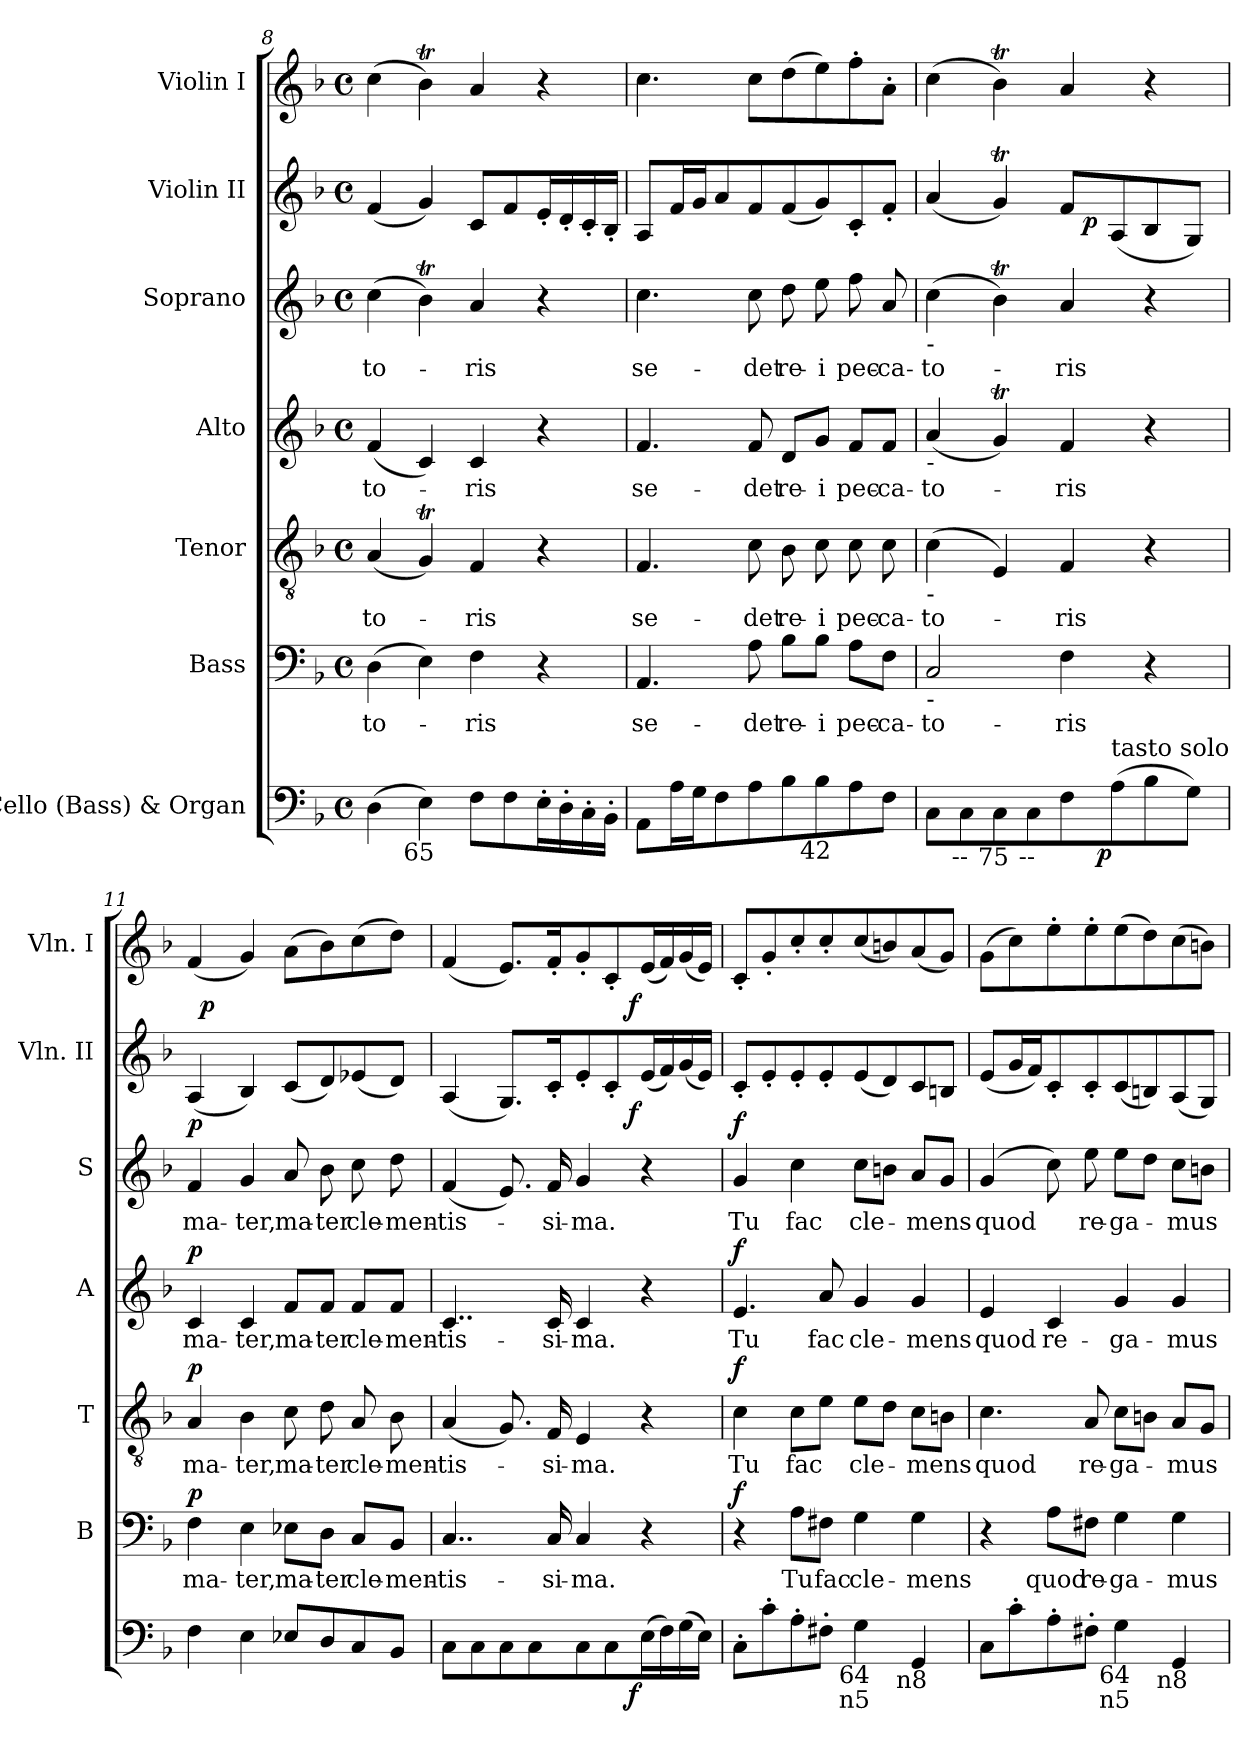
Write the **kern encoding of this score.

**kern	**dynam	**kern	**text	**dynam	**kern	**text	**dynam	**kern	**text	**dynam	**kern	**text	**dynam	**kern	**dynam	**kern	**dynam
*part7	*part7	*part6	*part6	*part6	*part5	*part5	*part5	*part4	*part4	*part4	*part3	*part3	*part3	*part2	*part2	*part1	*part1
*staff7	*staff7	*staff6	*staff6	*staff6	*staff5	*staff5	*staff5	*staff4	*staff4	*staff4	*staff3	*staff3	*staff3	*staff2	*staff2	*staff1	*staff1
*I"'Cello (Bass) & Organ	*	*I"Bass	*	*	*I"Tenor	*	*	*I"Alto	*	*	*I"Soprano	*	*	*I"Violin II	*	*I"Violin I	*
*	*	*I'B	*	*	*I'T	*	*	*I'A	*	*	*I'S	*	*	*I'Vln. II	*	*I'Vln. I	*
*clefF4	*	*clefF4	*	*	*clefGv2	*	*	*clefG2	*	*	*clefG2	*	*	*clefG2	*	*clefG2	*
*k[b-]	*	*k[b-]	*	*	*k[b-]	*	*	*k[b-]	*	*	*k[b-]	*	*	*k[b-]	*	*k[b-]	*
*F:	*	*F:	*	*	*F:	*	*	*F:	*	*	*F:	*	*	*F:	*	*F:	*
*M4/4	*	*M4/4	*	*	*M4/4	*	*	*M4/4	*	*	*M4/4	*	*	*M4/4	*	*M4/4	*
*met(c)	*	*met(c)	*	*	*met(c)	*	*	*met(c)	*	*	*met(c)	*	*	*met(c)	*	*met(c)	*
=8	=8	=8	=8	=8	=8	=8	=8	=8	=8	=8	=8	=8	=8	=8	=8	=8	=8
!	!	!	!LO:LY:b	!	!	!LO:LY:b	!	!	!LO:LY:b	!	!	!LO:LY:b	!	!	!	!	!
(>4D\	.	(>4D\	-to-	.	(<4A/	-to-	.	(<4f/	-to-	.	(>4cc\	-to-	.	(<4f/	.	(>4cc\	.
!LO:TX:b:cj:t=65	!	!	!	!	!	!	!	!	!	!	!	!	!	!	!	!	!
4E\)	.	4E\)	.	.	4GT/)	.	.	4c/)	.	.	4b-T\)	.	.	4g/)	.	4b-T\)	.
!	!	!	!LO:LY:b	!	!	!LO:LY:b	!	!	!LO:LY:b	!	!	!LO:LY:b	!	!	!	!	!
8F\L	.	4F\	-ris	.	4F/	-ris	.	4c/	-ris	.	4a/	-ris	.	8c/L	.	4a/	.
8F\	.	.	.	.	.	.	.	.	.	.	.	.	.	8f/	.	.	.
16E'>\L	.	4r	.	.	4r	.	.	4r	.	.	4r	.	.	16e'</L	.	4r	.
16D'>\	.	.	.	.	.	.	.	.	.	.	.	.	.	16d'</	.	.	.
16C'>\	.	.	.	.	.	.	.	.	.	.	.	.	.	16c'</	.	.	.
16BB-'>\JJ	.	.	.	.	.	.	.	.	.	.	.	.	.	16B-'</JJ	.	.	.
=9	=9	=9	=9	=9	=9	=9	=9	=9	=9	=9	=9	=9	=9	=9	=9	=9	=9
!	!	!	!LO:LY:b	!	!	!LO:LY:b	!	!	!LO:LY:b	!	!	!LO:LY:b	!	!	!	!	!
8AA\L	.	4.AA/	se-	.	4.F/	se-	.	4.f/	se-	.	4.cc\	se-	.	8A/L	.	4.cc\	.
16A\L	.	.	.	.	.	.	.	.	.	.	.	.	.	16f/L	.	.	.
16G\J	.	.	.	.	.	.	.	.	.	.	.	.	.	16g/J	.	.	.
8F\	.	.	.	.	.	.	.	.	.	.	.	.	.	8a/	.	.	.
!	!	!	!LO:LY:b	!	!	!LO:LY:b	!	!	!LO:LY:b	!	!	!LO:LY:b	!	!	!	!	!
8A\	.	8A\	-det	.	8c\	-det	.	8f/	-det	.	8cc\	-det	.	8f/	.	8cc\L	.
!	!	!	!LO:LY:b	!	!	!LO:LY:b	!	!	!LO:LY:b	!	!	!LO:LY:b	!	!	!	!	!
8B-\	.	8B-\L	re-	.	8B-\	re-	.	8d/L	re-	.	8dd\	re-	.	(<8f/	.	(>8dd\	.
!LO:TX:b:cj:t=42	!	!	!	!	!	!	!	!	!	!	!	!	!	!	!	!	!
!	!	!	!LO:LY:b	!	!	!LO:LY:b	!	!	!LO:LY:b	!	!	!LO:LY:b	!	!	!	!	!
8B-\	.	8B-\J	-i	.	8c\	-i	.	8g/J	-i	.	8ee\	-i	.	8g/)	.	8ee\)	.
!	!	!	!LO:LY:b	!	!	!LO:LY:b	!	!	!LO:LY:b	!	!	!LO:LY:b	!	!	!	!	!
8A\	.	8A\L	pec-	.	8c\	pec-	.	8f/L	pec-	.	8ff\	pec-	.	8c'</	.	8ff'>\	.
!	!	!	!LO:LY:b	!	!	!LO:LY:b	!	!	!LO:LY:b	!	!	!LO:LY:b	!	!	!	!	!
8F\J	.	8F\J	-ca-	.	8c\	-ca-	.	8f/J	-ca-	.	8a/	-ca-	.	8f'</J	.	8a'>\J	.
!!LO:LB:g=z
=10	=10	=10	=10	=10	=10	=10	=10	=10	=10	=10	=10	=10	=10	=10	=10	=10	=10
!	!	!	!	!	!	!	!	!	!	!	!LO:TX:b:t=-	!	!	!	!	!	!
!	!	!	!	!	!	!	!	!LO:TX:b:t=-	!	!	!	!	!	!	!	!	!
!	!	!	!	!	!LO:TX:b:t=-	!	!	!	!	!	!	!	!	!	!	!	!
!	!	!LO:TX:b:t=-	!	!	!	!	!	!	!	!	!	!	!	!	!	!	!
!LO:TX:b:cj:t=86	!	!	!	!	!	!	!	!	!	!	!	!	!	!	!	!	!
!	!	!	!LO:LY:b	!	!	!LO:LY:b	!	!	!LO:LY:b	!	!	!LO:LY:b	!	!	!	!	!
*^	*	*	*	*	*	*	*	*	*	*	*	*	*	*^	*	*	*
8C\L	2ryy	.	2C/	-to-	.	(>4c\	-to-	.	(<4a/	-to-	.	(>4cc\	-to-	.	(<4a/	2ryy	.	(>4cc\	.
!LO:TX:b:cj:t=--	!	!	!	!	!	!	!	!	!	!	!	!	!	!	!	!	!	!	!
8C\	.	.	.	.	.	.	.	.	.	.	.	.	.	.	.	.	.	.	.
!LO:TX:b:cj:t=75	!	!	!	!	!	!	!	!	!	!	!	!	!	!	!	!	!	!	!
8C\	.	.	.	.	.	4E/)	.	.	4gT/)	.	.	4b-T\)	.	.	4gT/)	.	.	4b-T\)	.
!LO:TX:b:cj:t=--	!	!	!	!	!	!	!	!	!	!	!	!	!	!	!	!	!	!	!
8C\	.	.	.	.	.	.	.	.	.	.	.	.	.	.	.	.	.	.	.
!	!	!	!	!LO:LY:b	!	!	!LO:LY:b	!	!	!LO:LY:b	!	!	!LO:LY:b	!	!	!	!	!	!
8F\	16.ryy	.	4F\	-ris	.	4F/	-ris	.	4f/	-ris	.	4a/	-ris	.	8f/L	16ryy	.	4a/	.
!	!	!	!	!	!	!	!	!	!	!	!	!	!	!	!	!	!LO:DY:b	!	!
.	.	.	.	.	.	.	.	.	.	.	.	.	.	.	.	4..ryy	p	.	.
!	!	!LO:DY:b	!	!	!	!	!	!	!	!	!	!	!	!	!	!	!	!	!
.	4ryy	p	.	.	.	.	.	.	.	.	.	.	.	.	.	.	.	.	.
!LO:TX:a:t=tasto solo	!	!	!	!	!	!	!	!	!	!	!	!	!	!	!	!	!	!	!
(>8A\	.	.	.	.	.	.	.	.	.	.	.	.	.	.	(<8A/	.	.	.	.
8B-\	.	.	4r	.	.	4r	.	.	4r	.	.	4r	.	.	8B-/	.	.	4r	.
.	8ryy	.	.	.	.	.	.	.	.	.	.	.	.	.	.	.	.	.	.
8G\J)	.	.	.	.	.	.	.	.	.	.	.	.	.	.	8G/J)	.	.	.	.
.	32ryy	.	.	.	.	.	.	.	.	.	.	.	.	.	.	.	.	.	.
=11	=11	=11	=11	=11	=11	=11	=11	=11	=11	=11	=11	=11	=11	=11	=11	=11	=11	=11	=11
!	!	!	!	!LO:LY:b	!LO:DY:b	!	!LO:LY:b	!LO:DY:b	!	!LO:LY:b	!LO:DY:b	!	!LO:LY:b	!LO:DY:b	!	!	!	!	!
*v	*v	*	*	*	*	*	*	*	*	*	*	*	*	*	*v	*v	*	*^	*
4F\	.	4F\	ma-	p	4A/	ma-	p	4c/	ma-	p	4f/	ma-	p	(<4A/	.	(<4f/	32ryy	.
!	!	!	!	!	!	!	!	!	!	!	!	!	!	!	!	!	!	!LO:DY:b
.	.	.	.	.	.	.	.	.	.	.	.	.	.	.	.	.	2ryy	p
!	!	!	!LO:LY:b	!	!	!LO:LY:b	!	!	!LO:LY:b	!	!	!LO:LY:b	!	!	!	!	!	!
4E\	.	4E\	-ter,	.	4B-\	-ter,	.	4c/	-ter,	.	4g/	-ter,	.	4B-/)	.	4g/)	.	.
!	!	!	!LO:LY:b	!	!	!LO:LY:b	!	!	!LO:LY:b	!	!	!LO:LY:b	!	!	!	!	!	!
8E-X/L	.	8E-X\L	ma-	.	8c\	ma-	.	8f/L	ma-	.	8a/	ma-	.	(<8c/L	.	(>8a\L	.	.
.	.	.	.	.	.	.	.	.	.	.	.	.	.	.	.	.	4...ryy	.
!	!	!	!LO:LY:b	!	!	!LO:LY:b	!	!	!LO:LY:b	!	!	!LO:LY:b	!	!	!	!	!	!
8D/	.	8D\J	-ter	.	8d\	-ter	.	8f/J	-ter	.	8b-\	-ter	.	8d/)	.	8b-\)	.	.
!	!	!	!LO:LY:b	!	!	!LO:LY:b	!	!	!LO:LY:b	!	!	!LO:LY:b	!	!	!	!	!	!
8C/	.	8C/L	cle-	.	8A/	cle-	.	8f/L	cle-	.	8cc\	cle-	.	(<8e-X/	.	(>8cc\	.	.
!	!	!	!LO:LY:b	!	!	!LO:LY:b	!	!	!LO:LY:b	!	!	!LO:LY:b	!	!	!	!	!	!
8BB-/J	.	8BB-/J	-men-	.	8B-\	-men-	.	8f/J	-men-	.	8dd\	-men-	.	8d/J)	.	8dd\J)	.	.
=12	=12	=12	=12	=12	=12	=12	=12	=12	=12	=12	=12	=12	=12	=12	=12	=12	=12	=12
!	!	!	!LO:LY:b	!	!	!LO:LY:b	!	!	!LO:LY:b	!	!	!LO:LY:b	!	!	!	!	!	!
*^	*	*	*	*	*	*	*	*	*	*	*	*	*	*^	*	*	*	*
8C\L	2ryy	.	4..C/	-tis-	.	(<4A/	-tis-	.	4..c/	-tis-	.	(<4f/	-tis-	.	(<4A/	2ryy	.	(<4f/	2ryy	.
8C\	.	.	.	.	.	.	.	.	.	.	.	.	.	.	.	.	.	.	.	.
8C\	.	.	.	.	.	8.G/)	.	.	.	.	.	8.e/)	.	.	8.G/L)	.	.	8.e/L)	.	.
8C\	.	.	.	.	.	.	.	.	.	.	.	.	.	.	.	.	.	.	.	.
!	!	!	!	!LO:LY:b	!	!	!LO:LY:b	!	!	!LO:LY:b	!	!	!LO:LY:b	!	!	!	!	!	!	!
.	.	.	16C/	-si-	.	16F/	-si-	.	16c/	-si-	.	16f/	-si-	.	16c'</k	.	.	16f'</k	.	.
!	!	!	!	!LO:LY:b	!	!	!LO:LY:b	!	!	!LO:LY:b	!	!	!LO:LY:b	!	!	!	!	!	!	!
8C\	8..ryy	.	4C/	-ma.	.	4E/	-ma.	.	4c/	-ma.	.	4g/	-ma.	.	8e'</	8..ryy	.	8g'</	8..ryy	.
8C\	.	.	.	.	.	.	.	.	.	.	.	.	.	.	8c'</	.	.	8c'</	.	.
!	!	!LO:DY:b	!	!	!	!	!	!	!	!	!	!	!	!	!	!	!LO:DY:b	!	!	!LO:DY:b
.	4ryy	f	.	.	.	.	.	.	.	.	.	.	.	.	.	4ryy	f	.	4ryy	f
(>16E\L	.	.	4r	.	.	4r	.	.	4r	.	.	4r	.	.	(<16e/L	.	.	(<16e/L	.	.
16F\)	.	.	.	.	.	.	.	.	.	.	.	.	.	.	16f/)	.	.	16f/)	.	.
(>16G\	.	.	.	.	.	.	.	.	.	.	.	.	.	.	(<16g/	.	.	(<16g/	.	.
16E\JJ)	.	.	.	.	.	.	.	.	.	.	.	.	.	.	16e/JJ)	.	.	16e/JJ)	.	.
.	32ryy	.	.	.	.	.	.	.	.	.	.	.	.	.	.	32ryy	.	.	32ryy	.
=13	=13	=13	=13	=13	=13	=13	=13	=13	=13	=13	=13	=13	=13	=13	=13	=13	=13	=13	=13	=13
!	!	!	!	!	!LO:DY:b	!	!LO:LY:b	!LO:DY:b	!	!LO:LY:b	!LO:DY:b	!	!LO:LY:b	!LO:DY:b	!	!	!	!	!	!
*	*	*	*	*	*	*	*	*	*	*	*	*	*	*	*v	*v	*	*	*	*
*v	*v	*	*	*	*	*	*	*	*	*	*	*	*	*	*	*	*v	*v	*
8C'>\L	.	4r	.	f	4c\	Tu	f	4.e/	Tu	f	4g/	Tu	f	8c'</L	.	8c'</L	.
8c'>\	.	.	.	.	.	.	.	.	.	.	.	.	.	8e'</	.	8g'</	.
!	!	!	!LO:LY:b	!	!	!LO:LY:b	!	!	!	!	!	!LO:LY:b	!	!	!	!	!
8A'>\	.	8A\L	Tu	.	8c\L	fac	.	.	.	.	4cc\	fac	.	8e'</	.	8cc'</	.
!	!	!	!LO:LY:b	!	!	!	!	!	!LO:LY:b	!	!	!	!	!	!	!	!
8F#X'>\J	.	8F#X\J	fac	.	8e\J	.	.	8a/	fac	.	.	.	.	8e'</	.	8cc'</	.
!LO:TX:b:cj:t=64	!	!	!	!	!	!	!	!	!	!	!	!	!	!	!	!	!
!LO:TX:b:cj:t=n5	!	!	!	!	!	!	!	!	!	!	!	!	!	!	!	!	!
!	!	!	!LO:LY:b	!	!	!LO:LY:b	!	!	!LO:LY:b	!	!	!LO:LY:b	!	!	!	!	!
4G\	.	4G\	cle-	.	8e\L	cle-	.	4g/	cle-	.	8cc\L	cle-	.	(<8e/	.	(<8cc/	.
.	.	.	.	.	8d\J	.	.	.	.	.	8bn\J	.	.	8d/)	.	8bn/)	.
!LO:TX:b:cj:t=n8	!	!	!	!	!	!	!	!	!	!	!	!	!	!	!	!	!
!	!	!	!LO:LY:b	!	!	!LO:LY:b	!	!	!LO:LY:b	!	!	!LO:LY:b	!	!	!	!	!
4GG/	.	4G\	-mens	.	8c\L	-mens	.	4g/	-mens	.	8a/L	-mens	.	(<8c/	.	(<8a/	.
.	.	.	.	.	8Bn\J	.	.	.	.	.	8g/J	.	.	8Bn/J	.	8g/J)	.
=14	=14	=14	=14	=14	=14	=14	=14	=14	=14	=14	=14	=14	=14	=14	=14	=14	=14
!	!	!	!	!	!	!LO:LY:b	!	!	!LO:LY:b	!	!	!LO:LY:b	!	!	!	!	!
8C\L	.	4r	.	.	4.c\	quod	.	4e/	quod	.	(>4g/	quod	.	(<8e/L	.	(>8g\L	.
8c'>\	.	.	.	.	.	.	.	.	.	.	.	.	.	16g/L	.	8cc\)	.
.	.	.	.	.	.	.	.	.	.	.	.	.	.	16f/J)	.	.	.
!	!	!	!LO:LY:b	!	!	!	!	!	!LO:LY:b	!	!	!	!	!	!	!	!
8A'>\	.	8A\L	quod	.	.	.	.	4c/	re-	.	8cc\)	.	.	8c'</	.	8ee'>\	.
!	!	!	!LO:LY:b	!	!	!LO:LY:b	!	!	!	!	!	!LO:LY:b	!	!	!	!	!
8F#X'>\J	.	8F#X\J	re-	.	8A/	re-	.	.	.	.	8ee\	re-	.	8c'</	.	8ee'>\	.
!LO:TX:b:cj:t=64	!	!	!	!	!	!	!	!	!	!	!	!	!	!	!	!	!
!LO:TX:b:cj:t=n5	!	!	!	!	!	!	!	!	!	!	!	!	!	!	!	!	!
!	!	!	!LO:LY:b	!	!	!LO:LY:b	!	!	!LO:LY:b	!	!	!LO:LY:b	!	!	!	!	!
4G\	.	4G\	-ga-	.	8c\L	-ga-	.	4g/	-ga-	.	8ee\L	-ga-	.	(<8c/	.	(>8ee\	.
.	.	.	.	.	8Bn\J	.	.	.	.	.	8dd\J	.	.	8Bn/)	.	8dd\)	.
!LO:TX:b:cj:t=n8	!	!	!	!	!	!	!	!	!	!	!	!	!	!	!	!	!
!	!	!	!LO:LY:b	!	!	!LO:LY:b	!	!	!LO:LY:b	!	!	!LO:LY:b	!	!	!	!	!
4GG/	.	4G\	-mus	.	8A/L	-mus	.	4g/	-mus	.	8cc\L	-mus	.	(<8A/	.	(>8cc\	.
.	.	.	.	.	8G/J	.	.	.	.	.	8bn\J	.	.	8G/J)	.	8bn\J)	.
=	=	=	=	=	=	=	=	=	=	=	=	=	=	=	=	=	=
*-	*-	*-	*-	*-	*-	*-	*-	*-	*-	*-	*-	*-	*-	*-	*-	*-	*-
